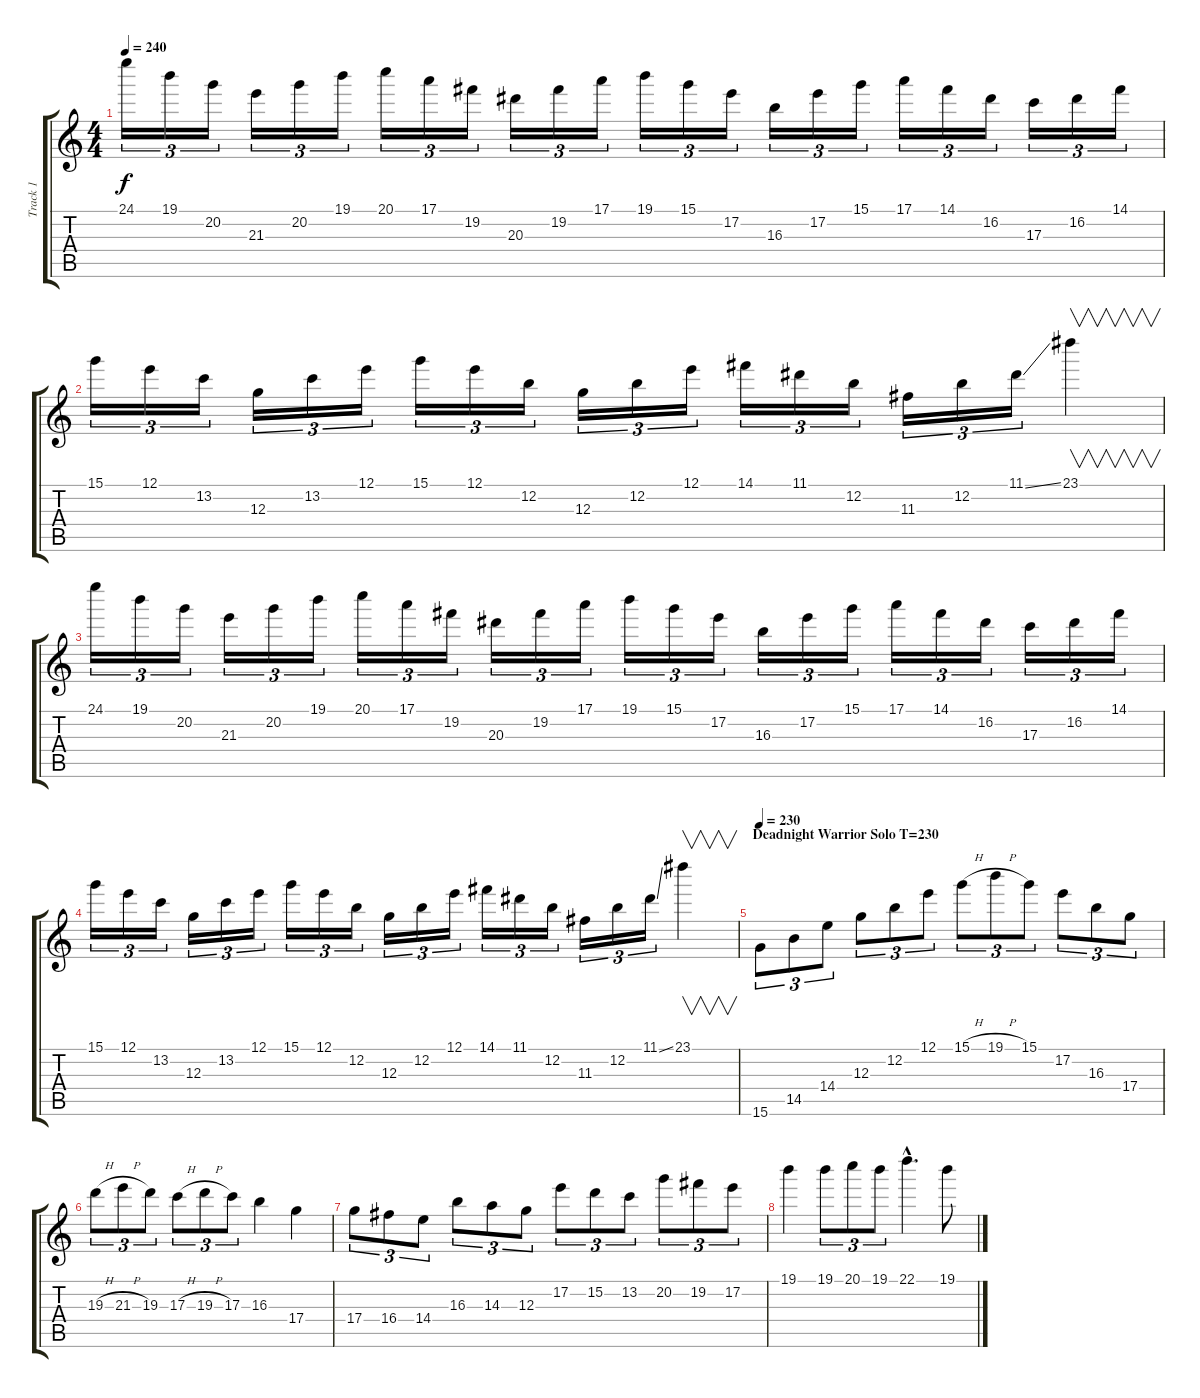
\track ("Track 1" "Track 1") {instrument distortionguitar}
\staff {score tabs}
\tuning (E4 B3 G3 D3 A2 E2) {hide}
\ts (4 4)
\tempo 240
\clef g2
\ks c
24.1.16{tu (3 2) dy f} 19.1.16{tu (3 2)} 20.2.16{tu (3 2)} 21.3.16{tu (3 2)} 20.2.16{tu (3 2)} 19.1.16{tu (3 2)} 20.1.16{tu (3 2)} 17.1.16{tu (3 2)} 19.2.16{tu (3 2)} 20.3.16{tu (3 2)} 19.2.16{tu (3 2)} 17.1.16{tu (3 2)} 19.1.16{tu (3 2)} 15.1.16{tu (3 2)} 17.2.16{tu (3 2)} 16.3.16{tu (3 2)} 17.2.16{tu (3 2)} 15.1.16{tu (3 2)} 17.1.16{tu (3 2)} 14.1.16{tu (3 2)} 16.2.16{tu (3 2)} 17.3.16{tu (3 2)} 16.2.16{tu (3 2)} 14.1.16{tu (3 2)} |
15.1.16{tu (3 2)} 12.1.16{tu (3 2)} 13.2.16{tu (3 2)} 12.3.16{tu (3 2)} 13.2.16{tu (3 2)} 12.1.16{tu (3 2)} 15.1.16{tu (3 2)} 12.1.16{tu (3 2)} 12.2.16{tu (3 2)} 12.3.16{tu (3 2)} 12.2.16{tu (3 2)} 12.1.16{tu (3 2)} 14.1.16{tu (3 2)} 11.1.16{tu (3 2)} 12.2.16{tu (3 2)} 11.3.16{tu (3 2)} 12.2.16{tu (3 2)} 11.1{ss}.16{tu (3 2)} 23.1.4{v} |
24.1.16{tu (3 2)} 19.1.16{tu (3 2)} 20.2.16{tu (3 2)} 21.3.16{tu (3 2)} 20.2.16{tu (3 2)} 19.1.16{tu (3 2)} 20.1.16{tu (3 2)} 17.1.16{tu (3 2)} 19.2.16{tu (3 2)} 20.3.16{tu (3 2)} 19.2.16{tu (3 2)} 17.1.16{tu (3 2)} 19.1.16{tu (3 2)} 15.1.16{tu (3 2)} 17.2.16{tu (3 2)} 16.3.16{tu (3 2)} 17.2.16{tu (3 2)} 15.1.16{tu (3 2)} 17.1.16{tu (3 2)} 14.1.16{tu (3 2)} 16.2.16{tu (3 2)} 17.3.16{tu (3 2)} 16.2.16{tu (3 2)} 14.1.16{tu (3 2)} |
15.1.16{tu (3 2)} 12.1.16{tu (3 2)} 13.2.16{tu (3 2)} 12.3.16{tu (3 2)} 13.2.16{tu (3 2)} 12.1.16{tu (3 2)} 15.1.16{tu (3 2)} 12.1.16{tu (3 2)} 12.2.16{tu (3 2)} 12.3.16{tu (3 2)} 12.2.16{tu (3 2)} 12.1.16{tu (3 2)} 14.1.16{tu (3 2)} 11.1.16{tu (3 2)} 12.2.16{tu (3 2)} 11.3.16{tu (3 2)} 12.2.16{tu (3 2)} 11.1{ss}.16{tu (3 2)} 23.1.4{v} |
\section ("" "Deadnight Warrior Solo T=230")
\tempo 230
15.6.8{tu (3 2)} 14.5.8{tu (3 2)} 14.4.8{tu (3 2)} 12.3.8{tu (3 2)} 12.2.8{tu (3 2)} 12.1.8{tu (3 2)} 15.1{h}.8{tu (3 2)} 19.1{h}.8{tu (3 2)} 15.1.8{tu (3 2)} 17.2.8{tu (3 2)} 16.3.8{tu (3 2)} 17.4.8{tu (3 2)} |
19.3{h}.8{tu (3 2)} 21.3{h}.8{tu (3 2)} 19.3.8{tu (3 2)} 17.3{h}.8{tu (3 2)} 19.3{h}.8{tu (3 2)} 17.3.8{tu (3 2)} 16.3.4 17.4.4 |
17.4.8{tu (3 2)} 16.4.8{tu (3 2)} 14.4.8{tu (3 2)} 16.3.8{tu (3 2)} 14.3.8{tu (3 2)} 12.3.8{tu (3 2)} 17.2.8{tu (3 2)} 15.2.8{tu (3 2)} 13.2.8{tu (3 2)} 20.2.8{tu (3 2)} 19.2.8{tu (3 2)} 17.2.8{tu (3 2)} |
19.1.4 19.1.8{tu (3 2)} 20.1.8{tu (3 2)} 19.1.8{tu (3 2)} 22.1{hac}.4{d} 19.1.8
